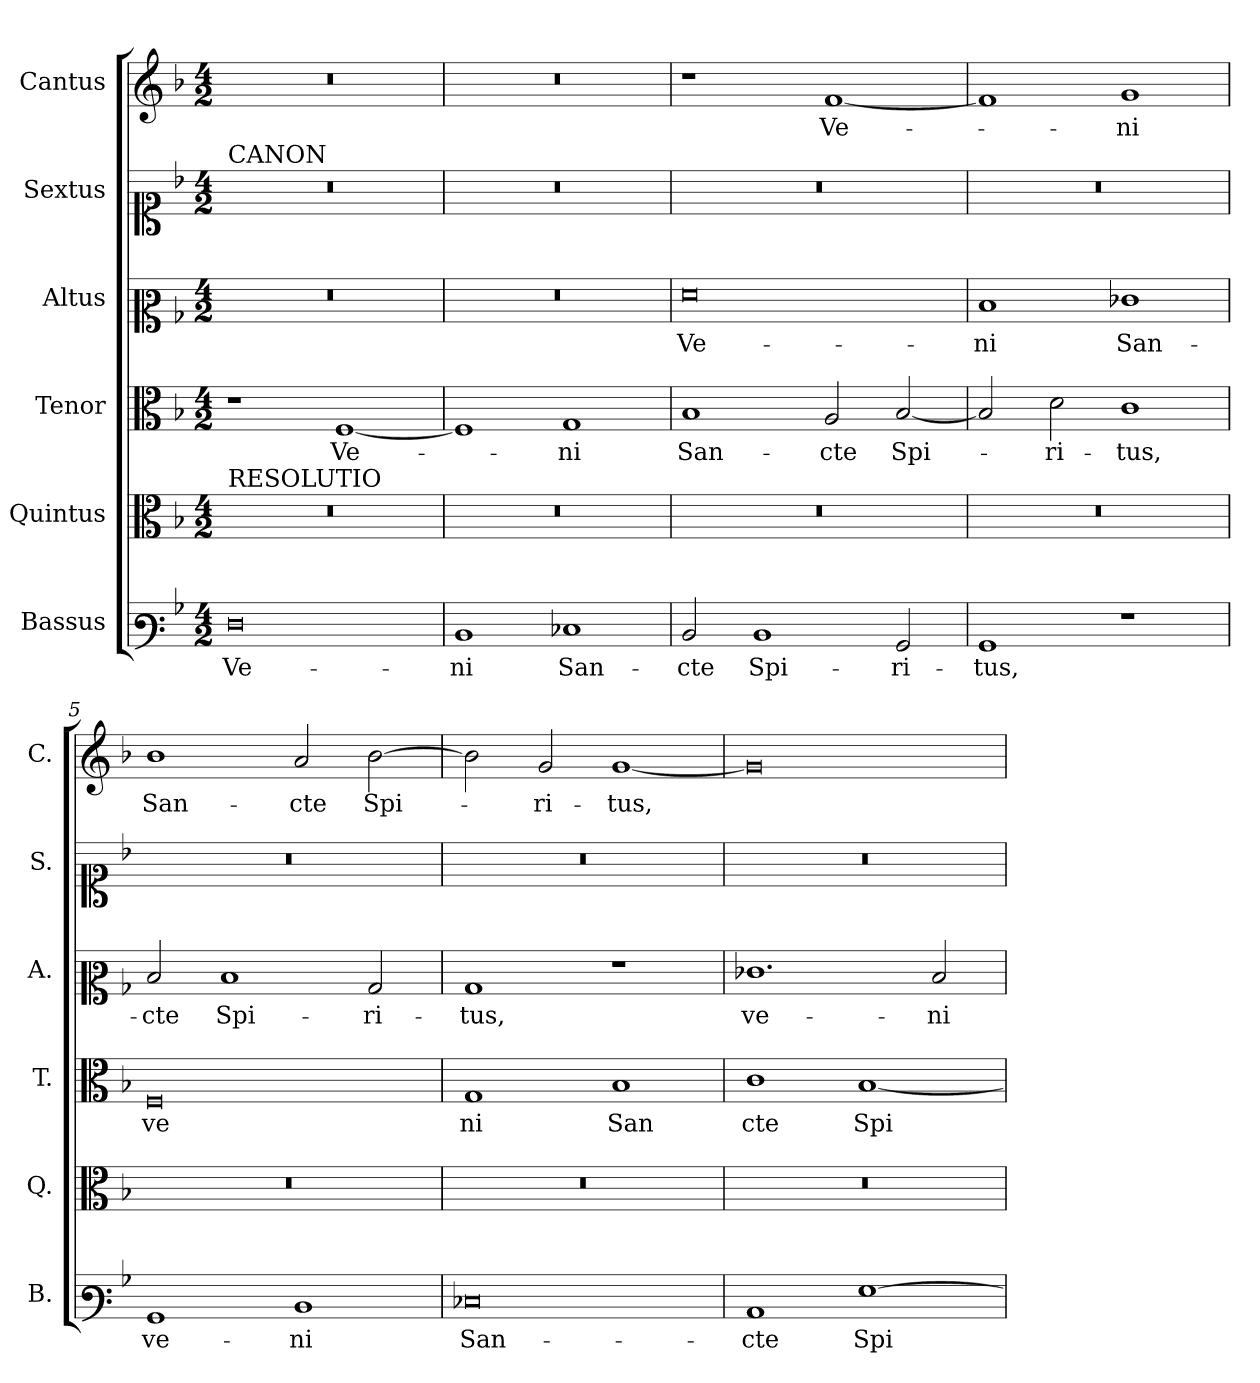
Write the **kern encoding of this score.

**kern	**text	**kern	**kern	**text	**kern	**text	**kern	**kern	**text
*part6	*part6	*part5	*part4	*part4	*part3	*part3	*part2	*part1	*part1
*staff6	*staff6	*staff5	*staff4	*staff4	*staff3	*staff3	*staff2	*staff1	*staff1
*I"Bassus	*	*I"Quintus	*I"Tenor	*	*I"Altus	*	*I"Sextus	*I"Cantus	*
*I'B.	*	*I'Q.	*I'T.	*	*I'A.	*	*I'S.	*I'C.	*
*clefF3	*	*clefC3	*clefC3	*	*clefC2	*	*clefC1	*clefG2	*
*k[b-]	*	*k[b-]	*k[b-]	*	*k[b-]	*	*k[b-]	*k[b-]	*
*M4/2	*	*M4/2	*M4/2	*	*M4/2	*	*M4/2	*M4/2	*
=1	=1	=1	=1	=1	=1	=1	=1	=1	=1
!	!	!	!	!	!	!	!LO:TX:a:t=CANON	!	!
!	!	!LO:TX:a:t=RESOLUTIO	!	!	!	!	!	!	!
!	!LO:LY:b	!	!	!	!	!	!	!	!
0F	Ve-	0r	1r	.	0r	.	0r	0r	.
!	!	!	!	!LO:LY:b	!	!	!	!	!
.	.	.	[1F	Ve-	.	.	.	.	.
=2	=2	=2	=2	=2	=2	=2	=2	=2	=2
!	!LO:LY:b	!	!	!	!	!	!	!	!
1D	-ni	0r	1F]	.	0r	.	0r	0r	.
!	!LO:LY:b	!	!	!LO:LY:b	!	!	!	!	!
1E-X	San-	.	1G	-ni	.	.	.	.	.
=3	=3	=3	=3	=3	=3	=3	=3	=3	=3
!	!LO:LY:b	!	!	!LO:LY:b	!	!LO:LY:b	!	!	!
2D/	-cte	0r	1B-	San-	0f	Ve-	0r	1r	.
!	!LO:LY:b	!	!	!	!	!	!	!	!
1D	Spi-	.	.	.	.	.	.	.	.
!	!	!	!	!LO:LY:b	!	!	!	!	!LO:LY:b
.	.	.	2A/	cte	.	.	.	[1f	Ve-
!	!LO:LY:b	!	!	!LO:LY:b	!	!	!	!	!
2BB-/	-ri-	.	[2B-/	Spi-	.	.	.	.	.
=4	=4	=4	=4	=4	=4	=4	=4	=4	=4
!	!LO:LY:b	!	!	!	!	!LO:LY:b	!	!	!
1BB-	-tus,	0r	2B-/]	.	1d	-ni	0r	1f]	.
!	!	!	!	!LO:LY:b	!	!	!	!	!
.	.	.	2d\	-ri-	.	.	.	.	.
!	!	!	!	!LO:LY:b	!	!LO:LY:b	!	!	!LO:LY:b
1r	.	.	1c	tus,	1e-X	San-	.	1g	-ni
=5	=5	=5	=5	=5	=5	=5	=5	=5	=5
!	!LO:LY:b	!	!	!LO:LY:b	!	!LO:LY:b	!	!	!LO:LY:b
1BB-	ve-	0r	0F	ve	2d/	-cte	0r	1b-	San-
!	!	!	!	!	!	!LO:LY:b	!	!	!
.	.	.	.	.	1d	Spi-	.	.	.
!	!LO:LY:b	!	!	!	!	!	!	!	!LO:LY:b
1D	-ni	.	.	.	.	.	.	2a/	-cte
!	!	!	!	!	!	!LO:LY:b	!	!	!LO:LY:b
.	.	.	.	.	2B-/	-ri-	.	[2b-\	Spi-
=6	=6	=6	=6	=6	=6	=6	=6	=6	=6
!	!LO:LY:b	!	!	!LO:LY:b	!	!LO:LY:b	!	!	!
0E-X	San-	0r	1G	-ni	1B-	-tus,	0r	2b-\]	.
!	!	!	!	!	!	!	!	!	!LO:LY:b
.	.	.	.	.	.	.	.	2g/	-ri-
!	!	!	!	!LO:LY:b	!	!	!	!	!LO:LY:b
.	.	.	1B-	San	1r	.	.	[1g	-tus,
=7	=7	=7	=7	=7	=7	=7	=7	=7	=7
!	!LO:LY:b	!	!	!LO:LY:b	!	!LO:LY:b	!	!	!
1C	-cte	0r	1c	-cte	1.e-X	ve-	0r	0g]	.
!	!LO:LY:b	!	!	!LO:LY:b	!	!	!	!	!
[1G	Spi-	.	[1B-	Spi-	.	.	.	.	.
!	!	!	!	!	!	!LO:LY:b	!	!	!
.	.	.	.	.	2d/	-ni	.	.	.
=	=	=	=	=	=	=	=	=	=
*-	*-	*-	*-	*-	*-	*-	*-	*-	*-
